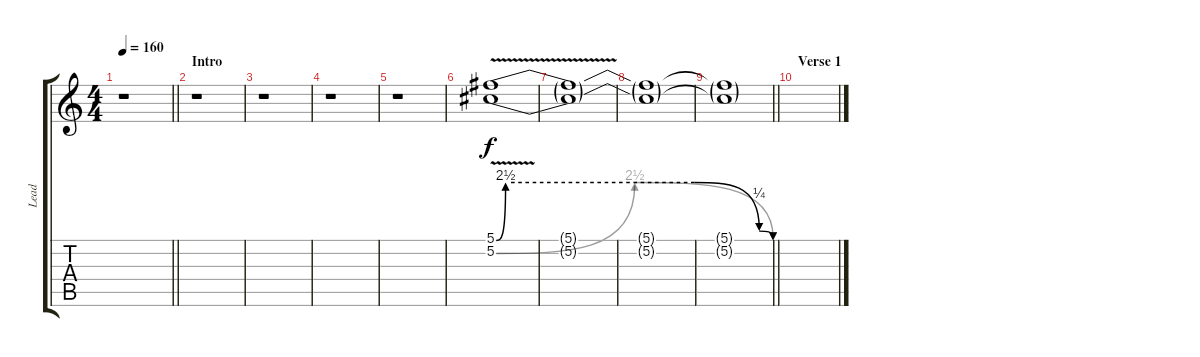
\track ("Lead" "Lead") {instrument distortionguitar}
\staff {score tabs}
\tuning (Db4 Ab3 E3 B2 Gb2 B1) {hide}
\ts (4 4)
\tempo 160
\clef g2
\barLineRight lightlight
\ks c
r.1{dy f instrument distortionguitar} |
\section ("" "Intro")
r.1 |
r.1 |
r.1 |
r.1 |
(5.1{be (custom 0 0 2 10 43 10 57 1 60 0) v} 5.2{be (bendrelease 0 0 2 10 44 10 60 0)}).1 |
(5.1{t} 5.2{t}).1 |
(5.1{t} 5.2{t}).1 |
\barLineRight lightlight
(5.1{t} 5.2{t}).1 |
\section ("" "Verse 1")
